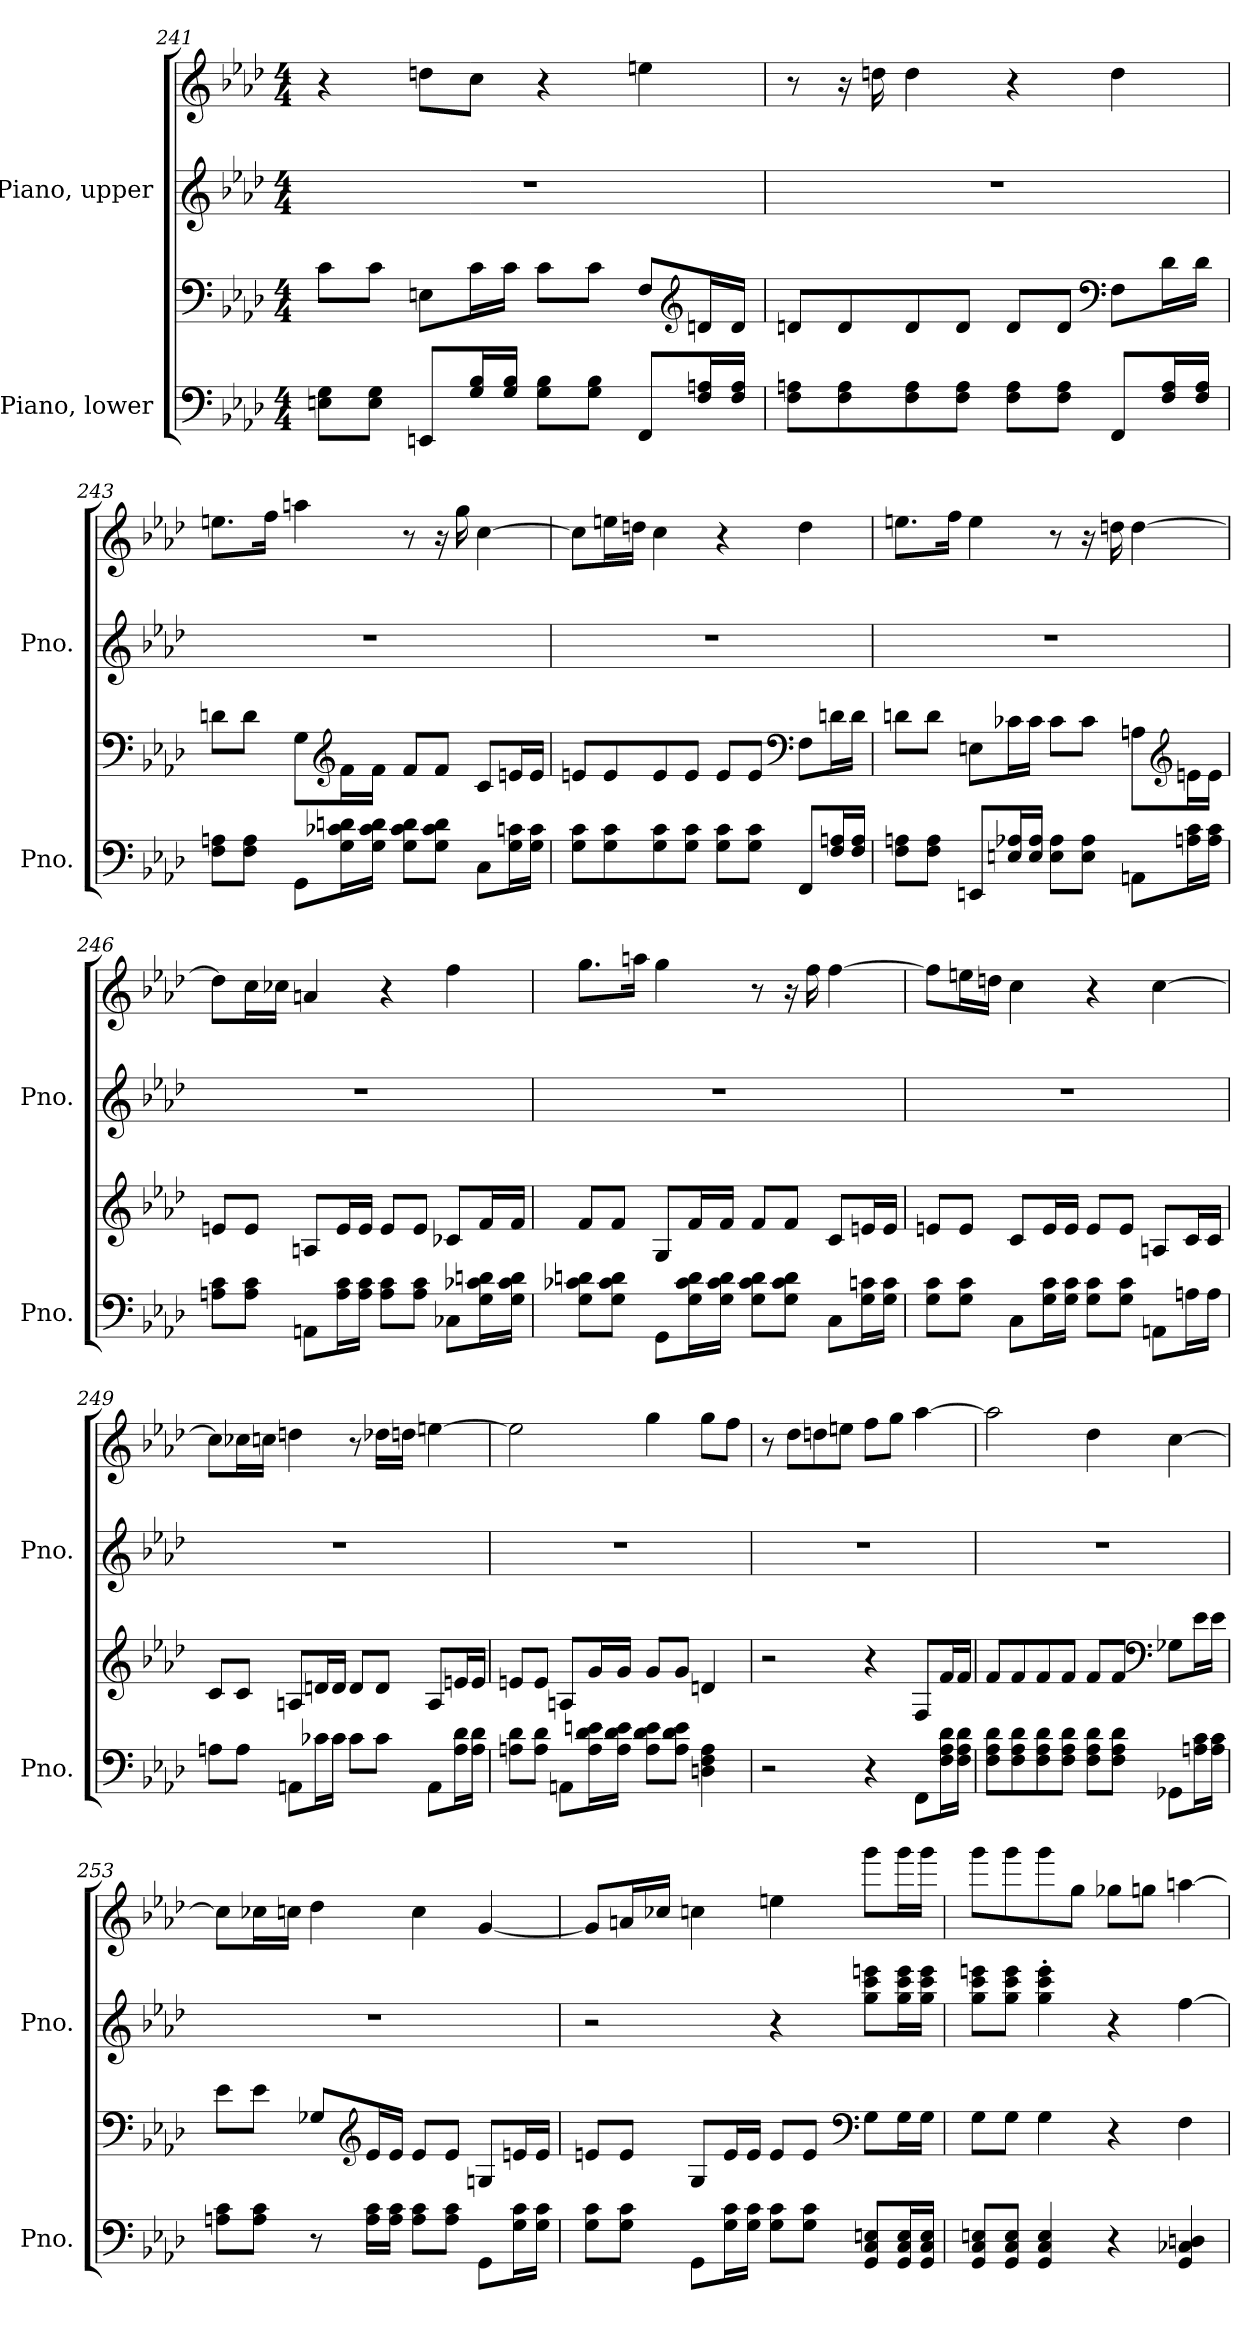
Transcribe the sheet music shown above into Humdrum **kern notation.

**kern	**kern	**kern	**kern
*part2	*part2	*part1	*part1
*staff4	*staff3	*staff2	*staff1
*I"Piano, lower	*	*I"Piano, upper	*
*I'Pno.	*	*I'Pno.	*
*clefF4	*clefF4	*clefG2	*clefG2
*k[b-e-a-d-]	*k[b-e-a-d-]	*k[b-e-a-d-]	*k[b-e-a-d-]
*M4/4	*M4/4	*M4/4	*M4/4
=241	=241	=241	=241
8En\ 8G\L	8c\L	1r	4r
8E\ 8G\J	8c\J	.	.
8EEn/L	8En\L	.	8ddn\L
16G/ 16B-/L	16c\L	.	8cc\J
16G/ 16B-/JJ	16c\JJ	.	.
8G\ 8B-\L	8c\L	.	4r
8G\ 8B-\J	8c\J	.	.
8FF/L	8F/L	.	4een\
*	*clefG2	*	*
16F/ 16An/L	16dn/L	.	.
16F/ 16A/JJ	16d/JJ	.	.
!!LO:PB:g=z
=242	=242	=242	=242
8F\ 8An\L	8dn/L	1r	8r
8F\ 8A\	8d/	.	16r
.	.	.	16ddn\
8F\ 8A\	8d/	.	4dd\
8F\ 8A\J	8d/J	.	.
8F\ 8A\L	8d/L	.	4r
8F\ 8A\J	8d/J	.	.
*	*clefF4	*	*
8FF/L	8F\L	.	4dd\
16F/ 16A/L	16d\L	.	.
16F/ 16A/JJ	16d\JJ	.	.
=243	=243	=243	=243
8F\ 8An\L	8dn\L	1r	8.een\L
8F\ 8A\J	8d\J	.	.
.	.	.	16ff\Jk
8GG\L	8G\L	.	4aan\
*	*clefG2	*	*
16G\ 16c-X\ 16dn\L	16f\L	.	.
16G\ 16c-\ 16d\JJ	16f\JJ	.	.
8G\ 8c-\ 8d\L	8f/L	.	8r
8G\ 8c-\ 8d\J	8f/J	.	16r
.	.	.	16gg\
8C\L	8c/L	.	[4cc\
16G\ 16cn\L	16en/L	.	.
16G\ 16c\JJ	16e/JJ	.	.
!!LO:LB:g=z
=244	=244	=244	=244
8G\ 8c\L	8en/L	1r	8cc\L]
8G\ 8c\	8e/	.	16een\L
.	.	.	16ddn\JJ
8G\ 8c\	8e/	.	4cc\
8G\ 8c\J	8e/J	.	.
8G\ 8c\L	8e/L	.	4r
8G\ 8c\J	8e/J	.	.
*	*clefF4	*	*
8FF/L	8F\L	.	4dd\
16F/ 16An/L	16dn\L	.	.
16F/ 16A/JJ	16d\JJ	.	.
=245	=245	=245	=245
8F\ 8An\L	8dn\L	1r	8.een\L
8F\ 8A\J	8d\J	.	.
.	.	.	16ff\Jk
8EEn/L	8En\L	.	4ee\
16En/ 16A-X/L	16c-X\L	.	.
16E/ 16A-/JJ	16c-\JJ	.	.
8E\ 8A-\L	8c-\L	.	8r
8E\ 8A-\J	8c-\J	.	16r
.	.	.	16ddn\
8AAn\L	8An\L	.	[4dd\
*	*clefG2	*	*
16An\ 16c\L	16en\L	.	.
16A\ 16c\JJ	16e\JJ	.	.
!!LO:LB:g=z
=246	=246	=246	=246
8An\ 8c\L	8en/L	1r	8dd\L]
8A\ 8c\J	8e/J	.	16cc\L
.	.	.	16cc-X\JJ
8AAn\L	8An/L	.	4an/
16A\ 16c\L	16e/L	.	.
16A\ 16c\JJ	16e/JJ	.	.
8A\ 8c\L	8e/L	.	4r
8A\ 8c\J	8e/J	.	.
8C-X\L	8c-X/L	.	4ff\
16G\ 16c-X\ 16dn\L	16f/L	.	.
16G\ 16c-\ 16d\JJ	16f/JJ	.	.
=247	=247	=247	=247
8G\ 8c-X\ 8dn\L	8f/L	1r	8.gg\L
8G\ 8c-\ 8d\J	8f/J	.	.
.	.	.	16aan\Jk
8GG\L	8G/L	.	4gg\
16G\ 16c-\ 16d\L	16f/L	.	.
16G\ 16c-\ 16d\JJ	16f/JJ	.	.
8G\ 8c-\ 8d\L	8f/L	.	8r
8G\ 8c-\ 8d\J	8f/J	.	16r
.	.	.	16ff\
8C\L	8c/L	.	[4ff\
16G\ 16cn\L	16en/L	.	.
16G\ 16c\JJ	16e/JJ	.	.
!!LO:PB:g=z
=248	=248	=248	=248
8G\ 8c\L	8en/L	1r	8ff\L]
8G\ 8c\J	8e/J	.	16een\L
.	.	.	16ddn\JJ
8C\L	8c/L	.	4cc\
16G\ 16c\L	16e/L	.	.
16G\ 16c\JJ	16e/JJ	.	.
8G\ 8c\L	8e/L	.	4r
8G\ 8c\J	8e/J	.	.
8AAn\L	8An/L	.	[4cc\
16An\L	16c/L	.	.
16A\JJ	16c/JJ	.	.
=249	=249	=249	=249
8An\L	8c/L	1r	8cc\L]
8A\J	8c/J	.	16cc-X\L
.	.	.	16ccn\JJ
8AAn\L	8An/L	.	4ddn\
16c-X\L	16dn/L	.	.
16c-\JJ	16d/JJ	.	.
8c-\L	8d/L	.	8r
8c-\J	8d/J	.	16dd-X\LL
.	.	.	16ddn\JJ
8AA\L	8A/L	.	[4een\
16A\ 16d-\L	16en/L	.	.
16A\ 16d-\JJ	16e/JJ	.	.
!!LO:LB:g=z
=250	=250	=250	=250
8An\ 8d-\L	8en/L	1r	2ee\]
8A\ 8d-\J	8e/J	.	.
8AAn\L	8An/L	.	.
16A\ 16d-\ 16en\L	16g/L	.	.
16A\ 16d-\ 16e\JJ	16g/JJ	.	.
8A\ 8d-\ 8e\L	8g/L	.	4gg\
8A\ 8d-\ 8e\J	8g/J	.	.
4Dn\ 4F\ 4A\	4dn/	.	8gg\L
.	.	.	8ff\J
=251	=251	=251	=251
2r	2r	1r	8r
.	.	.	8dd-\L
.	.	.	8ddn\
.	.	.	8een\J
4r	4r	.	8ff\L
.	.	.	8gg\J
8FF\L	8F/L	.	[4aa-\
16F\ 16A-\ 16d-\L	16f/L	.	.
16F\ 16A-\ 16d-\JJ	16f/JJ	.	.
!!LO:LB:g=z
=252	=252	=252	=252
8F\ 8A-\ 8d-\L	8f/L	1r	2aa-\]
8F\ 8A-\ 8d-\	8f/	.	.
8F\ 8A-\ 8d-\	8f/	.	.
8F\ 8A-\ 8d-\J	8f/J	.	.
8F\ 8A-\ 8d-\L	8f/L	.	4dd-\
8F\ 8A-\ 8d-\J	8f/J	.	.
*	*clefF4	*	*
8GG-X\L	8G-X\L	.	[4cc\
16An\ 16c\L	16e-\L	.	.
16A\ 16c\JJ	16e-\JJ	.	.
=253	=253	=253	=253
8An\ 8c\L	8e-\L	1r	8cc\L]
8A\ 8c\J	8e-\J	.	16cc-X\L
.	.	.	16ccn\JJ
8r	8G-X/L	.	4dd-\
*	*clefG2	*	*
16A\ 16c\LL	16e-/L	.	.
16A\ 16c\JJ	16e-/JJ	.	.
8A\ 8c\L	8e-/L	.	4cc\
8A\ 8c\J	8e-/J	.	.
8GG\L	8Gn/L	.	[4g/
16G\ 16c\L	16en/L	.	.
16G\ 16c\JJ	16e/JJ	.	.
!!LO:PB:g=z
=254	=254	=254	=254
8G\ 8c\L	8en/L	2r	8g/L]
8G\ 8c\J	8e/J	.	16an/L
.	.	.	16cc-X/JJ
8GG\L	8G/L	.	4ccn\
16G\ 16c\L	16e/L	.	.
16G\ 16c\JJ	16e/JJ	.	.
8G\ 8c\L	8e/L	4r	4een\
8G\ 8c\J	8e/J	.	.
*	*clefF4	*	*
8GG/ 8C/ 8En/L	8G\L	8gg\ 8ccc\ 8eeen\L	8ggg\L
16GG/ 16C/ 16E/L	16G\L	16gg\ 16ccc\ 16eee\L	16ggg\L
16GG/ 16C/ 16E/JJ	16G\JJ	16gg\ 16ccc\ 16eee\JJ	16ggg\JJ
=255	=255	=255	=255
8GG/ 8C/ 8En/L	8G\L	8gg\ 8ccc\ 8eeen\L	8ggg\L
8GG/ 8C/ 8E/J	8G\J	8gg\ 8ccc\ 8eee\J	8ggg\
4GG/ 4C/ 4E/	4G\	4gg\' 4ccc\' 4eee\'	8ggg\
.	.	.	8gg\J
4r	4r	4r	8gg-X\L
.	.	.	8ggn\J
4GG/ 4C-X/ 4Dn/	4F\	[4ff\	[4aan\
=	=	=	=
*-	*-	*-	*-
